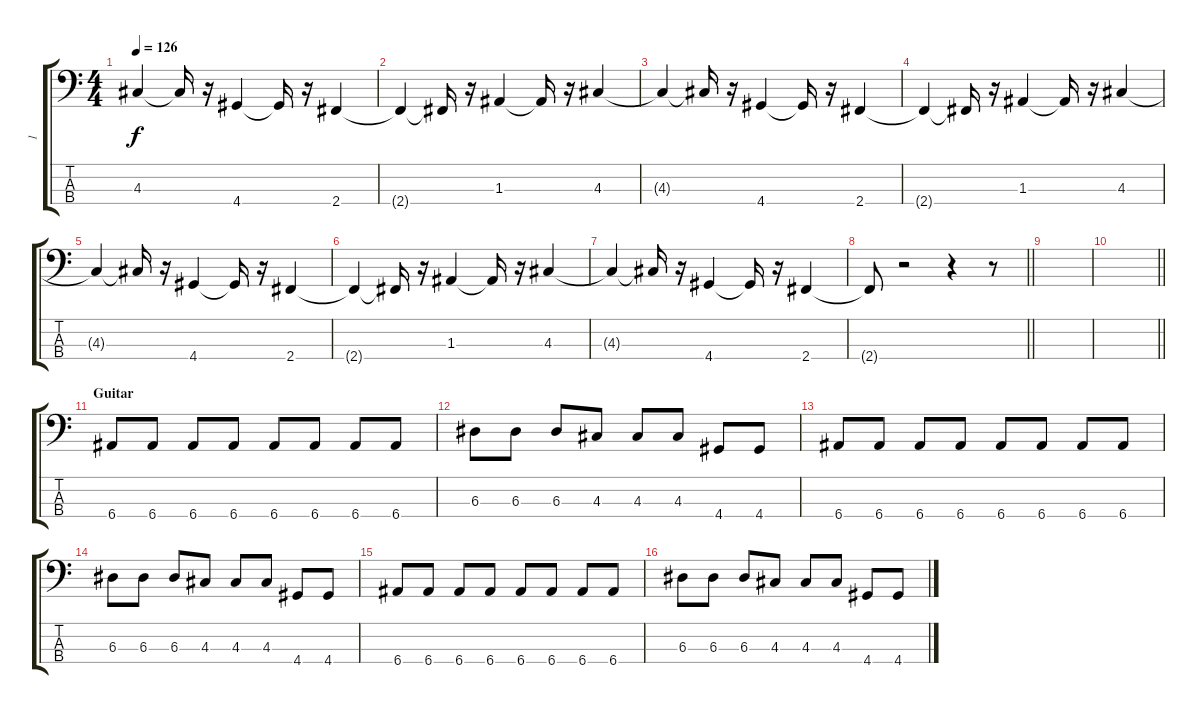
\track ("1" "1") {instrument electricbassfinger}
\staff {score tabs}
\tuning (G2 D2 A1 E1) {hide}
\ts (4 4)
\tempo 126
\clef f4
\ks c
4.3{t}.4{dy f} 4.3{t}.16 r.16 4.4.4 4.4{t}.16 r.16 2.4.4 |
2.4{t}.4 2.4{t}.16 r.16 1.3.4 1.3{t}.16 r.16 4.3.4 |
4.3{t}.4 4.3{t}.16 r.16 4.4.4 4.4{t}.16 r.16 2.4.4 |
2.4{t}.4 2.4{t}.16 r.16 1.3.4 1.3{t}.16 r.16 4.3.4 |
4.3{t}.4 4.3{t}.16 r.16 4.4.4 4.4{t}.16 r.16 2.4.4 |
2.4{t}.4 2.4{t}.16 r.16 1.3.4 1.3{t}.16 r.16 4.3.4 |
4.3{t}.4 4.3{t}.16 r.16 4.4.4 4.4{t}.16 r.16 2.4.4 |
\barLineRight lightlight
2.4{t}.8 r.2 r.4 r.8 |
\section ("" "")
|
\barLineRight lightlight
|
\section ("" "Guitar")
6.4.8 6.4.8 6.4.8 6.4.8 6.4.8 6.4.8 6.4.8 6.4.8 |
6.3.8 6.3.8 6.3.8 4.3.8 4.3.8 4.3.8 4.4.8 4.4.8 |
6.4.8 6.4.8 6.4.8 6.4.8 6.4.8 6.4.8 6.4.8 6.4.8 |
6.3.8 6.3.8 6.3.8 4.3.8 4.3.8 4.3.8 4.4.8 4.4.8 |
6.4.8 6.4.8 6.4.8 6.4.8 6.4.8 6.4.8 6.4.8 6.4.8 |
6.3.8 6.3.8 6.3.8 4.3.8 4.3.8 4.3.8 4.4.8 4.4.8
